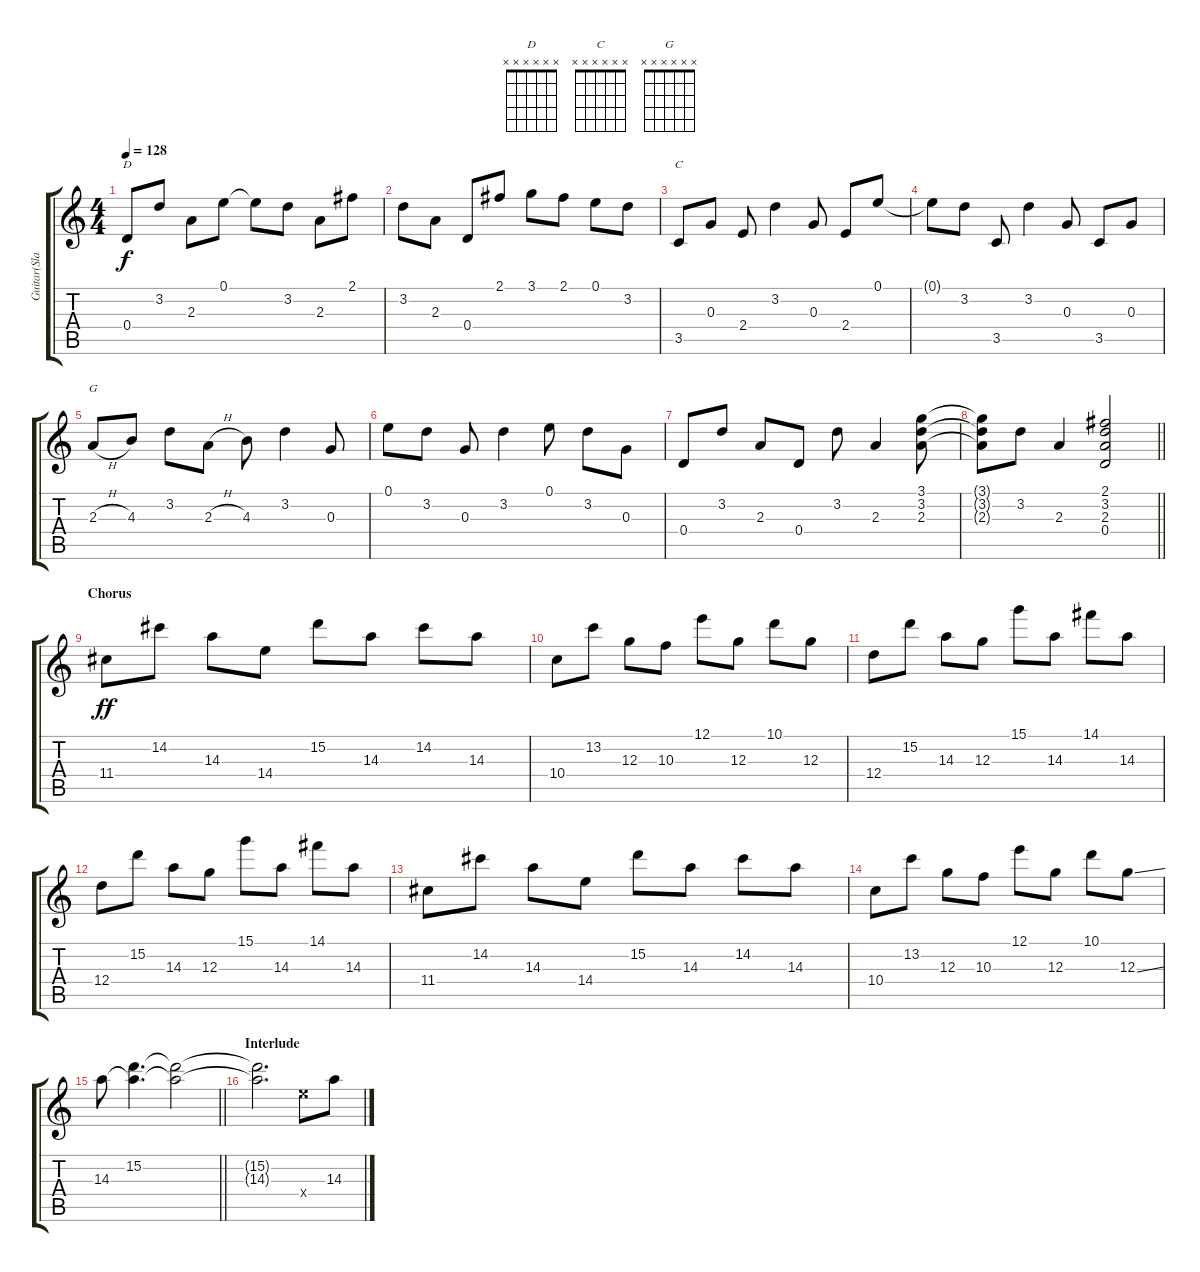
\track ("Guitar(Slash)" "Guitar(Sla") {instrument overdrivenguitar}
\staff {score tabs}
\tuning (E4 B3 G3 D3 A2 E2) {hide}
\chord ("D" x x x x x x)
\chord ("C" x x x x x x)
\chord ("G" x x x x x x)
\ts (4 4)
\tempo 128
\clef g2
\ks c
0.4.8{ch "D" dy f} 3.2.8 2.3.8 0.1.8 0.1{t}.8 3.2.8 2.3.8 2.1.8 |
3.2.8 2.3.8 0.4.8 2.1.8 3.1.8 2.1.8 0.1.8 3.2.8 |
3.5.8{ch "C"} 0.3.8 2.4.8 3.2.4 0.3.8 2.4.8 0.1.8 |
0.1{t}.8 3.2.8 3.5.8 3.2.4 0.3.8 3.5.8 0.3.8 |
2.3{h}.8{ch "G"} 4.3.8 3.2.8 2.3{h}.8 4.3.8 3.2.4 0.3.8 |
0.1.8 3.2.8 0.3.8 3.2.4 0.1.8 3.2.8 0.3.8 |
0.4.8 3.2.8 2.3.8 0.4.8 3.2.8 2.3.4 (3.1 3.2 2.3).8 |
\barLineRight lightlight
(3.1{t} 3.2{t} 2.3{t}).8 3.2.8 2.3.4 (2.1 3.2 2.3 0.4).2 |
\section ("" "Chorus")
11.4.8{dy ff instrument overdrivenguitar} 14.2.8 14.3.8 14.4.8 15.2.8 14.3.8 14.2.8 14.3.8 |
10.4.8 13.2.8 12.3.8 10.3.8 12.1.8 12.3.8 10.1.8 12.3.8 |
12.4.8 15.2.8 14.3.8 12.3.8 15.1.8 14.3.8 14.1.8 14.3.8 |
12.4.8 15.2.8 14.3.8 12.3.8 15.1.8 14.3.8 14.1.8 14.3.8 |
11.4.8 14.2.8 14.3.8 14.4.8 15.2.8 14.3.8 14.2.8 14.3.8 |
10.4.8 13.2.8 12.3.8 10.3.8 12.1.8 12.3.8 10.1.8 12.3{ss}.8 |
\barLineRight lightlight
14.3.8 (15.2 14.3{t}).4{d} (15.2{t} 14.3{t}).2 |
\section ("" "Interlude")
(15.2{t} 14.3{t}).2{d} 14.4{x}.8 14.3.8
